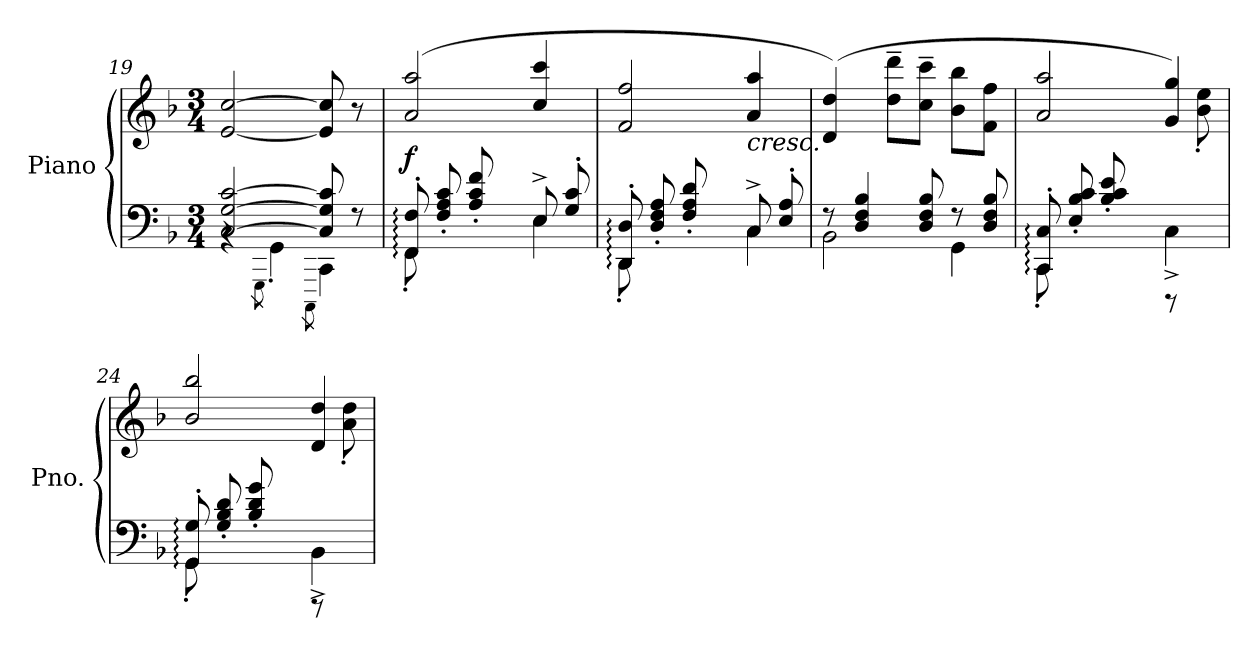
**kern	**kern	**dynam
*part1	*part1	*part1
*staff2	*staff1	*staff1/2
*I"Piano	*	*
*I'Pno.	*	*
*clefF4	*clefG2	*
*k[b-]	*k[b-]	*
*M3/4	*M3/4	*
=19	=19	=19
*^	*	*
[2C/ [2G/ [2c/	4rBB	[2e/ [2cc/	.
.	8qGGG\	.	.
.	4GG'\	.	.
.	8qCCC\	.	.
8C/] 8G/] 8c/]	4CC\	8e/] 8cc/]	.
8r	.	8r	.
!!LO:PB:g=z
=20	=20	=20	=20
*	*	*^	*
!	!	!	!	!LO:DY:b
8FF/:' 8F/:'L	8FF'\	(>2a/ 2aa/	4.ryy	f
8F/' 8A/' 8c/'	4.ryy	.	.	.
8A/' 8c/' 8f/'	.	.	.	.
8ryy	.	.	8cc\ 8ff\J	.
8E^/L	4E\	4cc/ 4ccc/	4ryy	.
8G/' 8c/'J	.	.	.	.
=21	=21	=21	=21	=21
8DD/:' 8D/:'L	8DD'\	2f/ 2ff/	4.ryy	.
8D/' 8F/' 8A/'	4.ryy	.	.	.
8F/' 8A/' 8d/'	.	.	.	.
8ryy	.	.	8a\' 8dd\'J	.
!	!	!LO:TX:b:i:t=cresc.	!	!
8C^/L	4C\	4a/ 4aa/	4ryy	.
8E/' 8A/'J	.	.	.	.
*	*	*v	*v	*
=22	=22	=22	=22
8r	2BB-\	(>4d/ 4dd/)	.
4D/ 4F/ 4B-/	.	.	.
.	.	8dd\~ 8ddd\~L	.
8D/ 8F/ 8B-/	.	8cc\~ 8ccc\~J	.
8r	4GG\	8b-\ 8bb-\L	.
8D/ 8F/ 8B-/	.	8f\ 8ff\J	.
=23	=23	=23	=23
*	*	*^	*
8CC/:' 8C/:'L	8CC'\	2a/ 2aa/	4.ryy	.
8E/' 8B-/' 8c/'	4.ryy	.	.	.
8B-/' 8c/' 8e/'	.	.	.	.
8ryy	.	.	8b-\' 8ee\'J	.
8rDDD	4C^\	4g/ 4gg/)	8ryy	.
8ryy	.	.	8b-\' 8ee\'	.
!!LO:LB:g=z	!!
=24	=24	=24	=24	=24
8GG/:' 8G/:'L	8GG'\	2b-/ 2bb-/	4.ryy	.
8G/' 8B-/' 8d/'	4.ryy	.	.	.
8B-/' 8d/' 8g/'	.	.	.	.
8ryy	.	.	8b-\' 8dd\'J	.
8rFFF	4BB-^\	4d/ 4dd/	8ryy	.
8ryy	.	.	8a\' 8dd\'	.
*v	*v	*	*	*
*	*v	*v	*
=	=	=
*-	*-	*-
